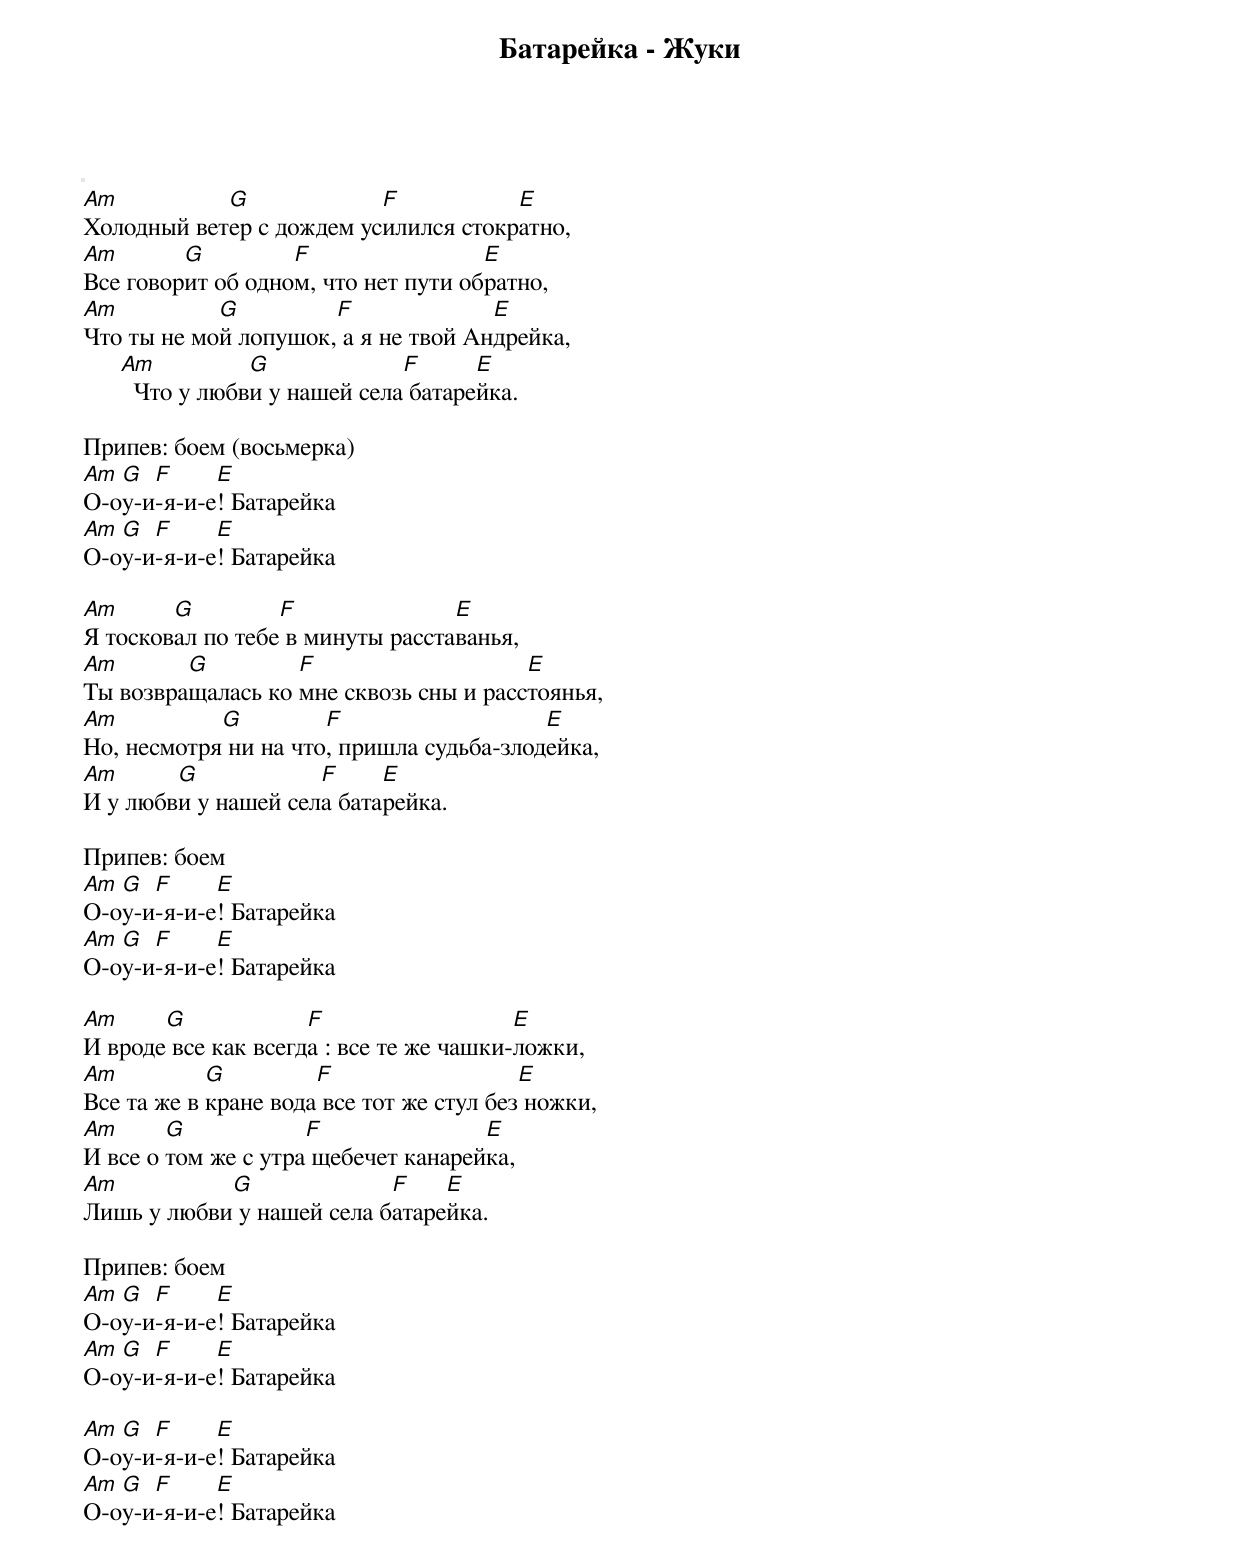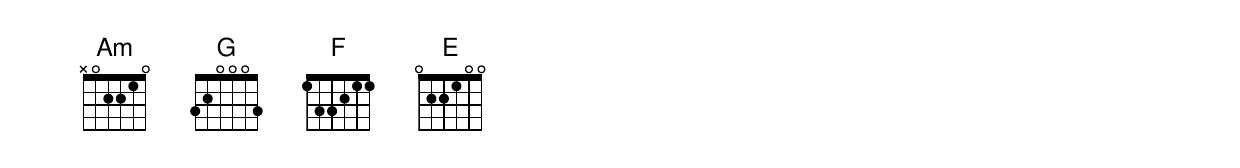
Батарейка - Жуки

<pre>
Am          G             F           E
Холодный ветер с дождем усилился стократно,
Am       G         F                 E
Все говорит об одном, что нет пути обратно,
Am          G         F              E
Что ты не мой лопушок, а я не твой Андрейка,
      Am          G             F      E
        Что y любви y нашей села батарейка.

Припев: боем (восьмерка)
Am G  F     E
О-оу-и-я-и-е! Батарейка
Am G  F     E
О-оу-и-я-и-е! Батарейка

Am      G         F               E
Я тосковал по тебе в минуты расставанья,
Am       G         F                    E
Ты возвращалась ко мне сквозь сны и расстоянья,
Am          G         F                   E
Но, несмотря ни на что, пришла судьба-злодейка,
Am      G            F     E
И y любви y нашей села батарейка.

Припев: боем
Am G  F     E
О-оу-и-я-и-е! Батарейка
Am G  F     E
О-оу-и-я-и-е! Батарейка

Am     G             F                   E
И вроде все как всегда : все те же чашки-ложки,
Am          G         F                   E
Все та же в кране вода все тот же стул без ножки,
Am      G            F               E
И все о том же с утра щебечет канарейка,
Am          G              F    E
Лишь y любви y нашей села батарейка.

Припев: боем
Am G  F     E
О-оу-и-я-и-е! Батарейка
Am G  F     E
О-оу-и-я-и-е! Батарейка

Am G  F     E
О-оу-и-я-и-е! Батарейка
Am G  F     E
О-оу-и-я-и-е! Батарейка
</pre>
